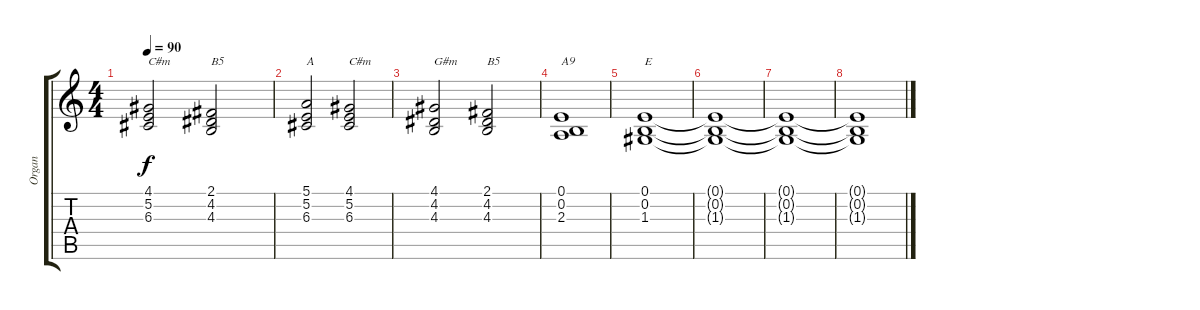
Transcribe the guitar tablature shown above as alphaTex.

\track ("Organ" "Organ") {instrument percussiveorgan}
\staff {score tabs}
\tuning (E4 B3 G3 D3 A2 E2) {hide}
\ts (4 4)
\tempo 90
\clef g2
\ks c
(4.1 5.2 6.3).2{txt "C#m" dy f} (2.1 4.2 4.3).2{txt "B5"} |
(5.1 5.2 6.3).2{txt "A"} (4.1 5.2 6.3).2{txt "C#m"} |
(4.1 4.2 4.3).2{txt "G#m"} (2.1 4.2 4.3).2{txt "B5"} |
(0.1 0.2 2.3).1{txt "A9"} |
(0.1 0.2 1.3).1{txt "E"} |
(0.1{t} 0.2{t} 1.3{t}).1 |
(0.1{t} 0.2{t} 1.3{t}).1 |
(0.1{t} 0.2{t} 1.3{t}).1
